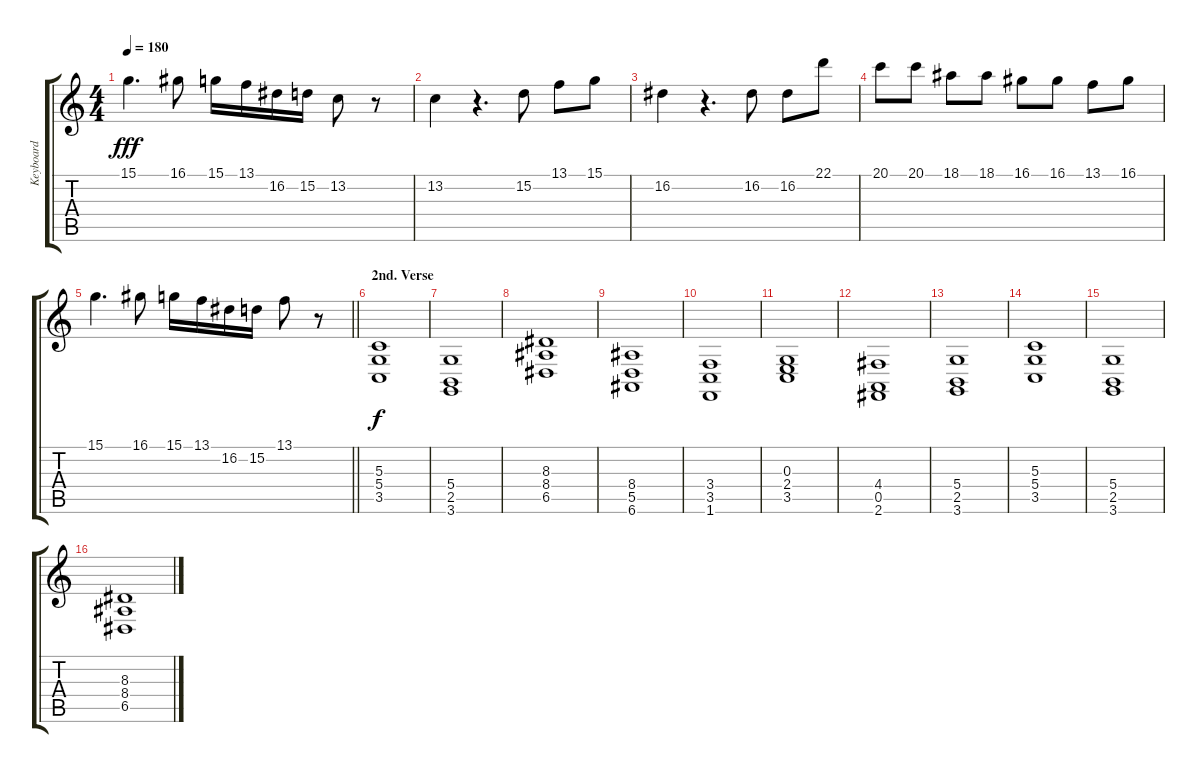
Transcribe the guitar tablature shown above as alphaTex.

\track ("Keyboard" "Keyboard") {instrument stringensemble1}
\staff {score tabs}
\tuning (E4 B3 G3 D3 A2 E2) {hide}
\ts (4 4)
\tempo 180
\clef g2
\ks c
15.1.4{d dy fff} 16.1.8 15.1.16 13.1.16 16.2.16 15.2.16 13.2.8 r.8 |
13.2.4 r.4{d} 15.2.8 13.1.8 15.1.8 |
16.2.4 r.4{d} 16.2.8 16.2.8 22.1.8 |
20.1.8 20.1.8 18.1.8 18.1.8 16.1.8 16.1.8 13.1.8 16.1.8 |
\barLineRight lightlight
15.1.4{d} 16.1.8 15.1.16 13.1.16 16.2.16 15.2.16 13.1.8 r.8 |
\section ("" "2nd. Verse")
(5.3 5.4 3.5).1{dy f} |
(5.4 2.5 3.6).1 |
(8.3 8.4 6.5).1 |
(8.4 5.5 6.6).1 |
(3.4 3.5 1.6).1 |
(0.3 2.4 3.5).1 |
(4.4 0.5 2.6).1 |
(5.4 2.5 3.6).1 |
(5.3 5.4 3.5).1 |
(5.4 2.5 3.6).1 |
(8.3 8.4 6.5).1
